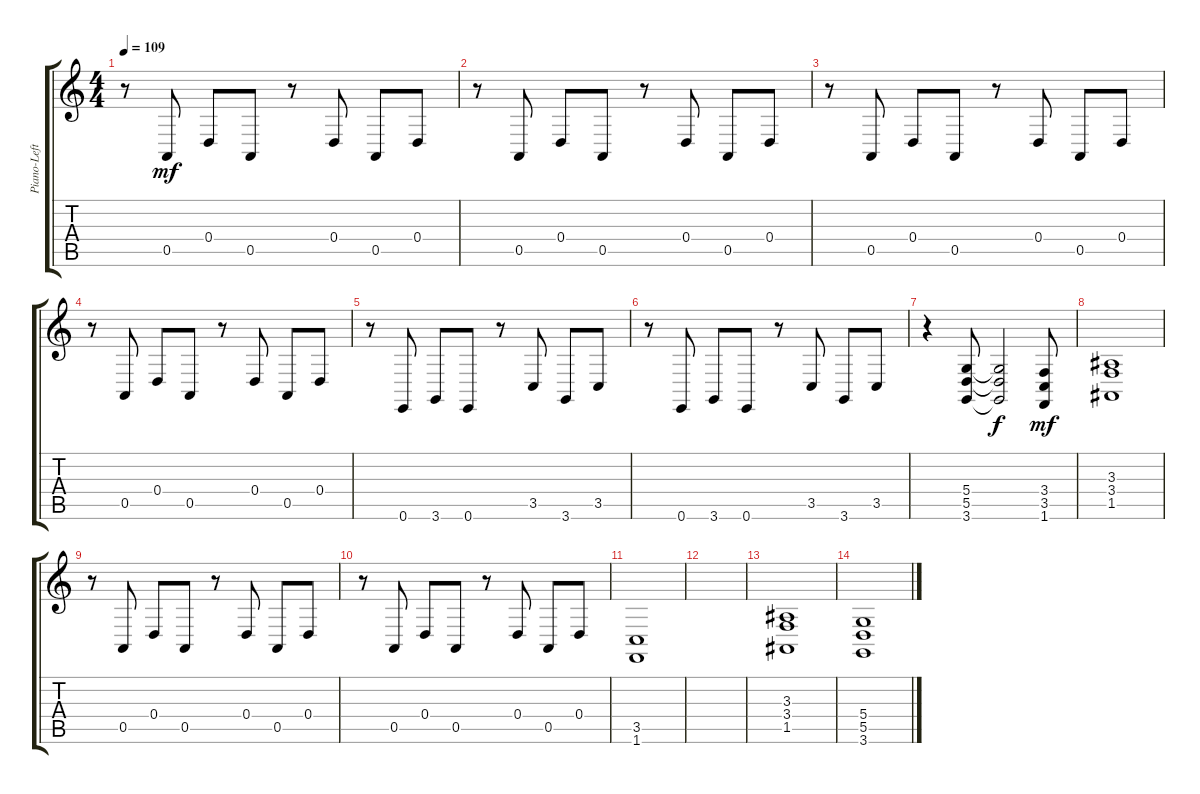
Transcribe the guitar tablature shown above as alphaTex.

\track ("Piano-Left Hand" "Piano-Left") {instrument acousticgrandpiano}
\staff {score tabs}
\tuning (E4 B3 G3 D3 A2 E2) {hide}
\ts (4 4)
\tempo 109
\clef g2
\ks c
r.8{dy mf} 0.5.8 0.4.8 0.5.8 r.8 0.4.8 0.5.8 0.4.8 |
r.8 0.5.8 0.4.8 0.5.8 r.8 0.4.8 0.5.8 0.4.8 |
r.8 0.5.8 0.4.8 0.5.8 r.8 0.4.8 0.5.8 0.4.8 |
r.8 0.5.8 0.4.8 0.5.8 r.8 0.4.8 0.5.8 0.4.8 |
r.8 0.6.8 3.6.8 0.6.8 r.8 3.5.8 3.6.8 3.5.8 |
r.8 0.6.8 3.6.8 0.6.8 r.8 3.5.8 3.6.8 3.5.8 |
r.4 (5.4 5.5 3.6).8 (5.4{t} 5.5{t} 3.6{t}).2{dy f} (3.4 3.5 1.6).8{dy mf} |
(3.3 3.4 1.5).1 |
r.8 0.5.8 0.4.8 0.5.8 r.8 0.4.8 0.5.8 0.4.8 |
r.8 0.5.8 0.4.8 0.5.8 r.8 0.4.8 0.5.8 0.4.8 |
(3.5 1.6).1 |
|
(3.3 3.4 1.5).1 |
(5.4 5.5 3.6).1
